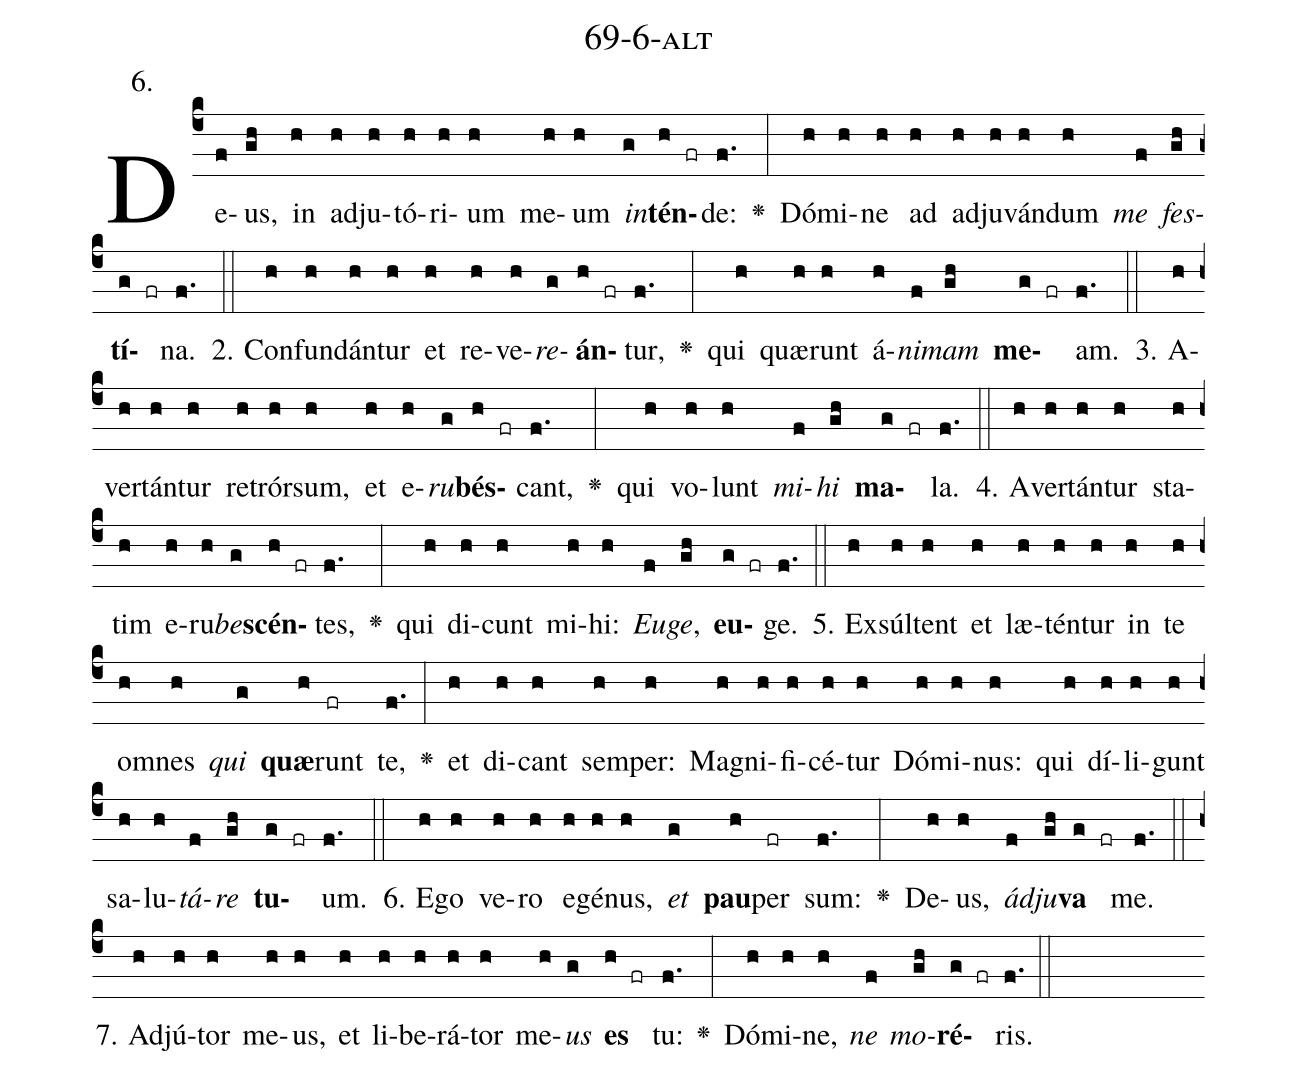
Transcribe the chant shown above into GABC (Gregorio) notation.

name: 69-6-alt;
annotation: 6.;
%%
(c4)De(f)us,(gh) in(h) ad(h)ju(h)tó(h)ri(h)um(h) me(h)um(h) <i>in</i>(g)<b>tén</b>(h fr)de:(f.) <v>\greheightstar</v>(:) Dó(h)mi(h)ne(h) ad(h) ad(h)ju(h)ván(h)dum(h) <i>me</i>(f) <i>fes</i>(gh)<b>tí</b>(g fr)na.(f.) (::)
2. Con(h)fun(h)dán(h)tur(h) et(h) re(h)ve(h)<i>re</i>(g)<b>án</b>(h fr)tur,(f.) <v>\greheightstar</v>(:) qui(h) quæ(h)runt(h) á(h)<i>ni</i>(f)<i>mam</i>(gh) <b>me</b>(g fr)am.(f.) (::)
3. A(h)ver(h)tán(h)tur(h) re(h)trór(h)sum,(h) et(h) e(h)<i>ru</i>(g)<b>bés</b>(h fr)cant,(f.) <v>\greheightstar</v>(:) qui(h) vo(h)lunt(h) <i>mi</i>(f)<i>hi</i>(gh) <b>ma</b>(g fr)la.(f.) (::)
4. A(h)ver(h)tán(h)tur(h) sta(h)tim(h) e(h)ru(h)<i>be</i>(g)<b>scén</b>(h fr)tes,(f.) <v>\greheightstar</v>(:) qui(h) di(h)cunt(h) mi(h)hi:(h) <i>Eu</i>(f)<i>ge</i>,(gh) <b>eu</b>(g fr)ge.(f.) (::)
5. Ex(h)súl(h)tent(h) et(h) læ(h)tén(h)tur(h) in(h) te(h) om(h)nes(h) <i>qui</i>(g) <b>quæ</b>(h)runt(fr) te,(f.) <v>\greheightstar</v>(:) et(h) di(h)cant(h) sem(h)per:(h) Ma(h)gni(h)fi(h)cé(h)tur(h) Dó(h)mi(h)nus:(h) qui(h) dí(h)li(h)gunt(h) sa(h)lu(h)<i>tá</i>(f)<i>re</i>(gh) <b>tu</b>(g fr)um.(f.) (::)
6. E(h)go(h) ve(h)ro(h) e(h)gé(h)nus,(h) <i>et</i>(g) <b>pau</b>(h)per(fr) sum:(f.) <v>\greheightstar</v>(:) De(h)us,(h) <i>ád</i>(f)<i>ju</i>(gh)<b>va</b>(g fr) me.(f.) (::)
7. Ad(h)jú(h)tor(h) me(h)us,(h) et(h) li(h)be(h)rá(h)tor(h) me(h)<i>us</i>(g) <b>es</b>(h fr) tu:(f.) <v>\greheightstar</v>(:) Dó(h)mi(h)ne,(h) <i>ne</i>(f) <i>mo</i>(gh)<b>ré</b>(g fr)ris.(f.) (::)
